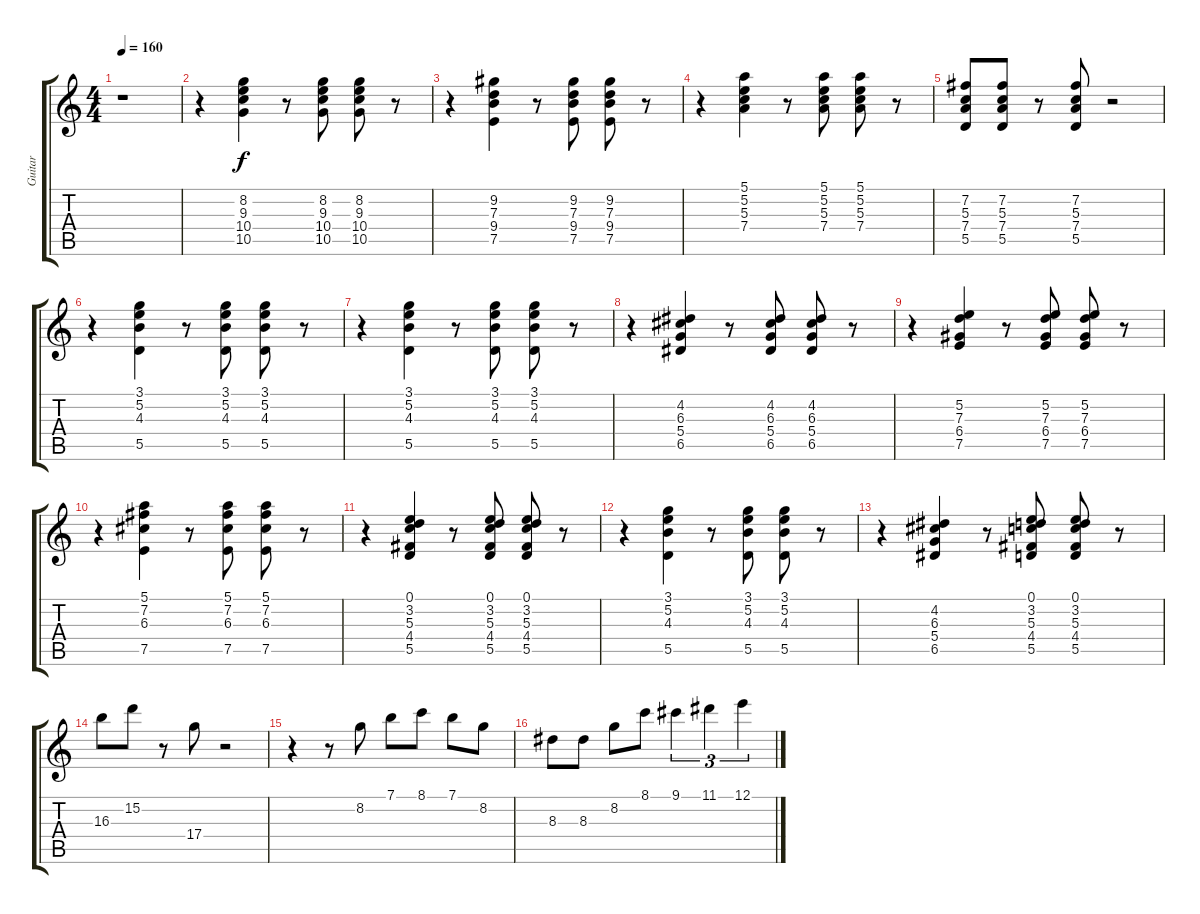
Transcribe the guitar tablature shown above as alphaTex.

\track ("Guitar" "Guitar") {instrument electricguitarclean}
\staff {score tabs}
\tuning (E4 B3 G3 D3 A2 E2) {hide}
\ts (4 4)
\tempo 160
\clef g2
\ks c
r.1{dy f} |
r.4 (8.2 9.3 10.4 10.5).4 r.8 (8.2 9.3 10.4 10.5).8 (8.2 9.3 10.4 10.5).8 r.8 |
r.4 (9.2 7.3 9.4 7.5).4 r.8 (9.2 7.3 9.4 7.5).8 (9.2 7.3 9.4 7.5).8 r.8 |
r.4 (5.1 5.2 5.3 7.4).4 r.8 (5.1 5.2 5.3 7.4).8 (5.1 5.2 5.3 7.4).8 r.8 |
(7.2 5.3 7.4 5.5).8 (7.2 5.3 7.4 5.5).8 r.8 (7.2 5.3 7.4 5.5).8 r.2 |
r.4 (3.1 5.2 4.3 5.5).4 r.8 (3.1 5.2 4.3 5.5).8 (3.1 5.2 4.3 5.5).8 r.8 |
r.4 (3.1 5.2 4.3 5.5).4 r.8 (3.1 5.2 4.3 5.5).8 (3.1 5.2 4.3 5.5).8 r.8 |
r.4 (4.2 6.3 5.4 6.5).4 r.8 (4.2 6.3 5.4 6.5).8 (4.2 6.3 5.4 6.5).8 r.8 |
r.4 (5.2 7.3 6.4 7.5).4 r.8 (5.2 7.3 6.4 7.5).8 (5.2 7.3 6.4 7.5).8 r.8 |
r.4 (5.1 7.2 6.3 7.5).4 r.8 (5.1 7.2 6.3 7.5).8 (5.1 7.2 6.3 7.5).8 r.8 |
r.4 (0.1 3.2 5.3 4.4 5.5).4 r.8 (0.1 3.2 5.3 4.4 5.5).8 (0.1 3.2 5.3 4.4 5.5).8 r.8 |
r.4 (3.1 5.2 4.3 5.5).4 r.8 (3.1 5.2 4.3 5.5).8 (3.1 5.2 4.3 5.5).8 r.8 |
r.4 (4.2 6.3 5.4 6.5).4 r.8 (0.1 3.2 5.3 4.4 5.5).8 (0.1 3.2 5.3 4.4 5.5).8 r.8 |
16.3.8 15.2.8 r.8 17.4.8 r.2 |
r.4 r.8 8.2.8 7.1.8 8.1.8 7.1.8 8.2.8 |
8.3.8 8.3.8 8.2.8 8.1.8 9.1.4{tu (3 2)} 11.1.4{tu (3 2)} 12.1.4{tu (3 2)}
